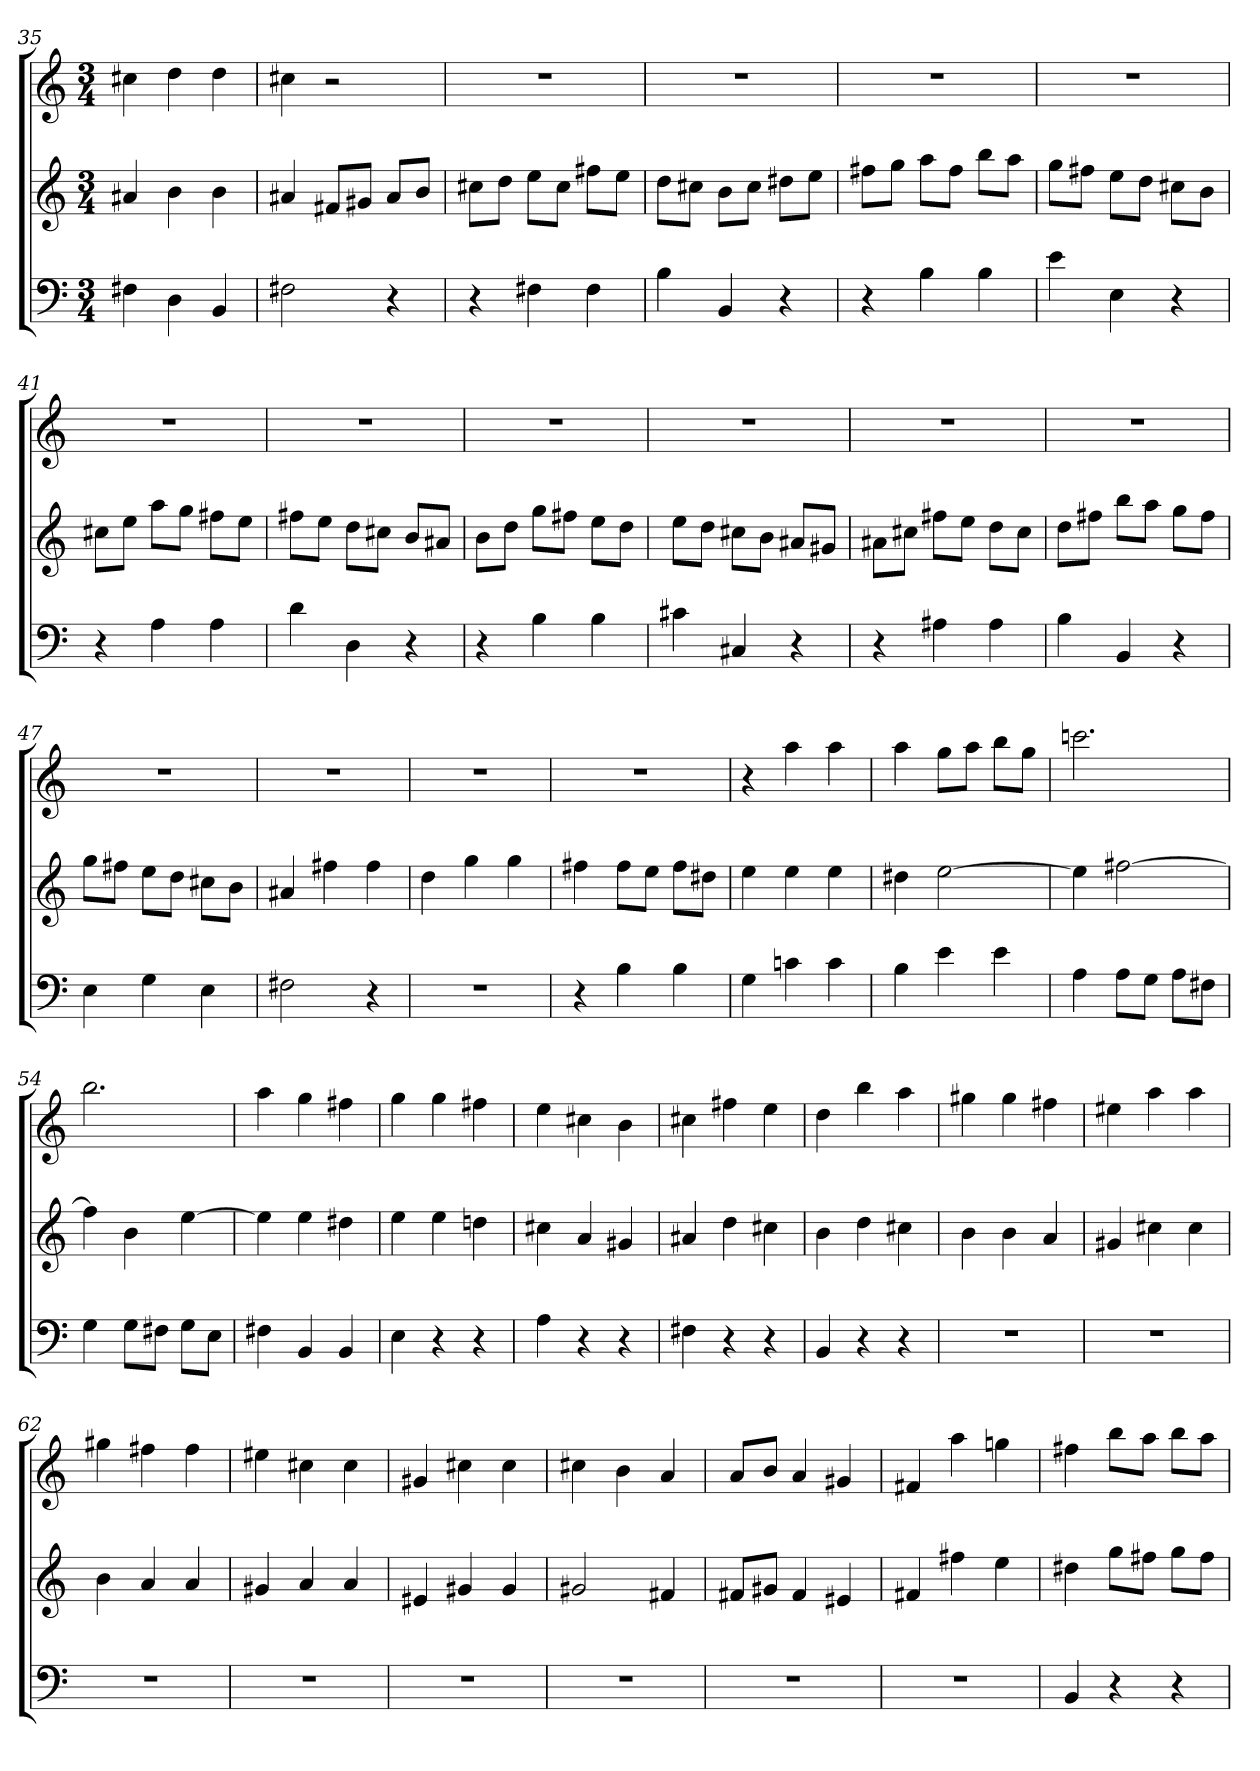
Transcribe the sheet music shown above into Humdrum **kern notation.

**kern	**kern	**kern
*part3	*part2	*part1
*staff3	*staff2	*staff1
*M3/4	*M3/4	*M3/4
=35	=35	=35
4F#X	4a#X	4cc#X
4D	4b	4dd
4BB	4b	4dd
=36	=36	=36
2F#X	4a#X	4cc#X
.	8f#XL	2r
.	8g#XJ	.
4r	8a#L	.
.	8bJ	.
=37	=37	=37
4r	8cc#XL	2.r
.	8ddJ	.
4F#X	8eeL	.
.	8cc#J	.
4F#	8ff#XL	.
.	8eeJ	.
=38	=38	=38
4B	8ddL	2.r
.	8cc#XJ	.
4BB	8bL	.
.	8cc#J	.
4r	8dd#XL	.
.	8eeJ	.
=39	=39	=39
4r	8ff#XL	2.r
.	8ggJ	.
4B	8aaL	.
.	8ff#J	.
4B	8bbL	.
.	8aaJ	.
=40	=40	=40
4e	8ggL	2.r
.	8ff#XJ	.
4E	8eeL	.
.	8ddJ	.
4r	8cc#XL	.
.	8bJ	.
=41	=41	=41
4r	8cc#XL	2.r
.	8eeJ	.
4A	8aaL	.
.	8ggJ	.
4A	8ff#XL	.
.	8eeJ	.
=42	=42	=42
4d	8ff#XL	2.r
.	8eeJ	.
4D	8ddL	.
.	8cc#XJ	.
4r	8bL	.
.	8a#XJ	.
=43	=43	=43
4r	8bL	2.r
.	8ddJ	.
4B	8ggL	.
.	8ff#XJ	.
4B	8eeL	.
.	8ddJ	.
=44	=44	=44
4c#X	8eeL	2.r
.	8ddJ	.
4C#X	8cc#XL	.
.	8bJ	.
4r	8a#XL	.
.	8g#XJ	.
=45	=45	=45
4r	8a#XL	2.r
.	8cc#XJ	.
4A#X	8ff#XL	.
.	8eeJ	.
4A#	8ddL	.
.	8cc#J	.
=46	=46	=46
4B	8ddL	2.r
.	8ff#XJ	.
4BB	8bbL	.
.	8aaJ	.
4r	8ggL	.
.	8ff#J	.
=47	=47	=47
4E	8ggL	2.r
.	8ff#XJ	.
4G	8eeL	.
.	8ddJ	.
4E	8cc#XL	.
.	8bJ	.
=48	=48	=48
2F#X	4a#X	2.r
.	4ff#X	.
4r	4ff#	.
=49	=49	=49
2.r	4dd	2.r
.	4gg	.
.	4gg	.
=50	=50	=50
4r	4ff#X	2.r
4B	8ff#L	.
.	8eeJ	.
4B	8ff#L	.
.	8dd#XJ	.
=51	=51	=51
4G	4ee	4r
4cn	4ee	4aa
4c	4ee	4aa
=52	=52	=52
4B	4dd#X	4aa
4e	[2ee	8ggL
.	.	8aaJ
4e	.	8bbL
.	.	8ggJ
=53	=53	=53
4A	4ee]	2.cccn
8AL	[2ff#X	.
8GJ	.	.
8AL	.	.
8F#XJ	.	.
=54	=54	=54
4G	4ff#]	2.bb
8GL	4b	.
8F#XJ	.	.
8GL	[4ee	.
8EJ	.	.
=55	=55	=55
4F#X	4ee]	4aa
4BB	4ee	4gg
4BB	4dd#X	4ff#X
=56	=56	=56
4E	4ee	4gg
4r	4ee	4gg
4r	4ddn	4ff#X
=57	=57	=57
4A	4cc#X	4ee
4r	4a	4cc#X
4r	4g#X	4b
=58	=58	=58
4F#X	4a#X	4cc#X
4r	4dd	4ff#X
4r	4cc#X	4ee
=59	=59	=59
4BB	4b	4dd
4r	4dd	4bb
4r	4cc#X	4aa
=60	=60	=60
2.r	4b	4gg#X
.	4b	4gg#
.	4a	4ff#X
=61	=61	=61
2.r	4g#X	4ee#X
.	4cc#X	4aa
.	4cc#	4aa
=62	=62	=62
2.r	4b	4gg#X
.	4a	4ff#X
.	4a	4ff#
=63	=63	=63
2.r	4g#X	4ee#X
.	4a	4cc#X
.	4a	4cc#
=64	=64	=64
2.r	4e#X	4g#X
.	4g#X	4cc#X
.	4g#	4cc#
=65	=65	=65
2.r	2g#X	4cc#X
.	.	4b
.	4f#X	4a
=66	=66	=66
2.r	8f#XL	8aL
.	8g#XJ	8bJ
.	4f#	4a
.	4e#X	4g#X
=67	=67	=67
2.r	4f#X	4f#X
.	4ff#X	4aa
.	4ee	4ggn
=68	=68	=68
4BB	4dd#X	4ff#X
4r	8ggL	8bbL
.	8ff#XJ	8aaJ
4r	8ggL	8bbL
.	8ff#J	8aaJ
=	=	=
*-	*-	*-
